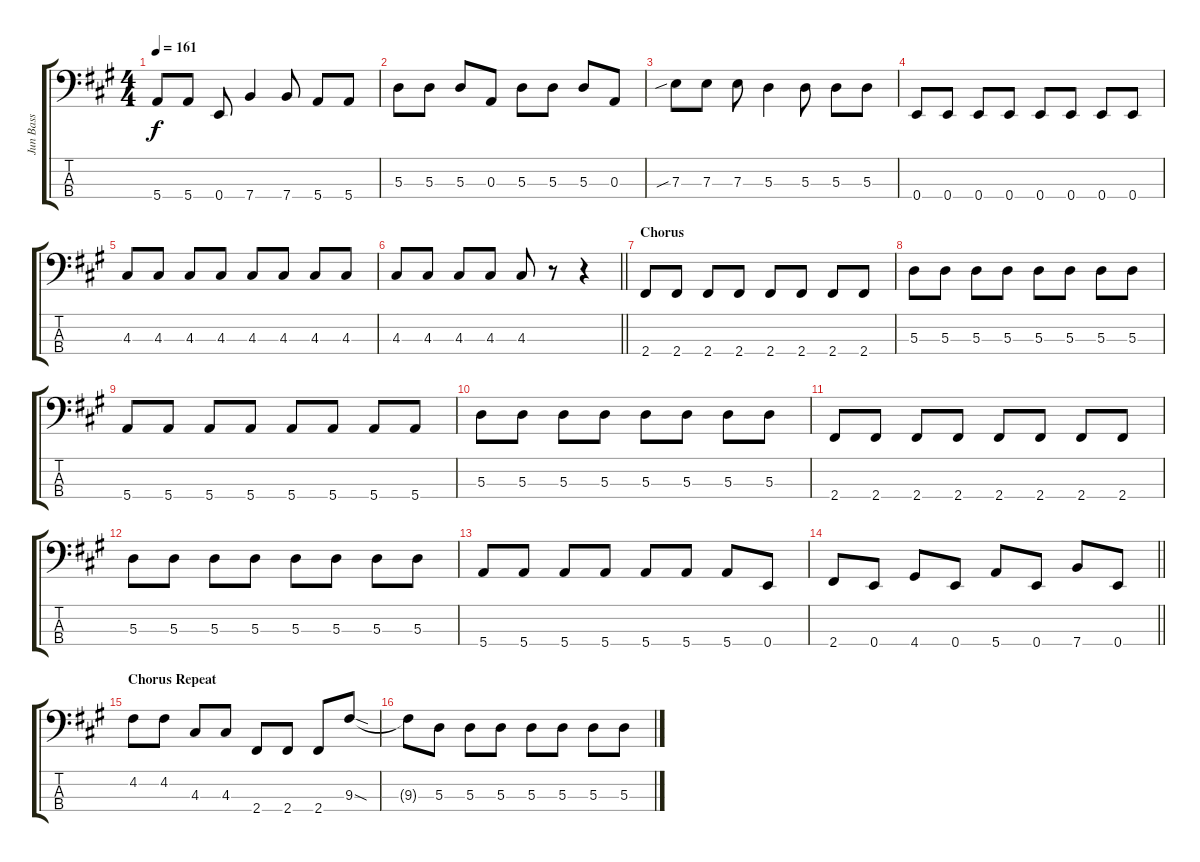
\track ("Jun Bass" "Jun Bass") {instrument electricbassfinger}
\staff {score tabs}
\tuning (G2 D2 A1 E1) {hide}
\ts (4 4)
\tempo 161
\clef f4
\ks a
5.4.8{dy f} 5.4.8 0.4.8 7.4.4 7.4.8 5.4.8 5.4.8 |
5.3.8 5.3.8 5.3.8 0.3.8 5.3.8 5.3.8 5.3.8 0.3.8 |
7.3{sib}.8 7.3.8 7.3.8 5.3.4 5.3.8 5.3.8 5.3.8 |
0.4.8 0.4.8 0.4.8 0.4.8 0.4.8 0.4.8 0.4.8 0.4.8 |
4.3.8 4.3.8 4.3.8 4.3.8 4.3.8 4.3.8 4.3.8 4.3.8 |
\barLineRight lightlight
4.3.8 4.3.8 4.3.8 4.3.8 4.3.8 r.8 r.4 |
\section ("" "Chorus")
2.4.8 2.4.8 2.4.8 2.4.8 2.4.8 2.4.8 2.4.8 2.4.8 |
5.3.8 5.3.8 5.3.8 5.3.8 5.3.8 5.3.8 5.3.8 5.3.8 |
5.4.8 5.4.8 5.4.8 5.4.8 5.4.8 5.4.8 5.4.8 5.4.8 |
5.3.8 5.3.8 5.3.8 5.3.8 5.3.8 5.3.8 5.3.8 5.3.8 |
2.4.8 2.4.8 2.4.8 2.4.8 2.4.8 2.4.8 2.4.8 2.4.8 |
5.3.8 5.3.8 5.3.8 5.3.8 5.3.8 5.3.8 5.3.8 5.3.8 |
5.4.8 5.4.8 5.4.8 5.4.8 5.4.8 5.4.8 5.4.8 0.4.8 |
\barLineRight lightlight
2.4.8 0.4.8 4.4.8 0.4.8 5.4.8 0.4.8 7.4.8 0.4.8 |
\section ("" "Chorus Repeat")
4.2.8 4.2.8 4.3.8 4.3.8 2.4.8 2.4.8 2.4.8 9.3{sod}.8 |
9.3{t}.8 5.3.8 5.3.8 5.3.8 5.3.8 5.3.8 5.3.8 5.3.8
